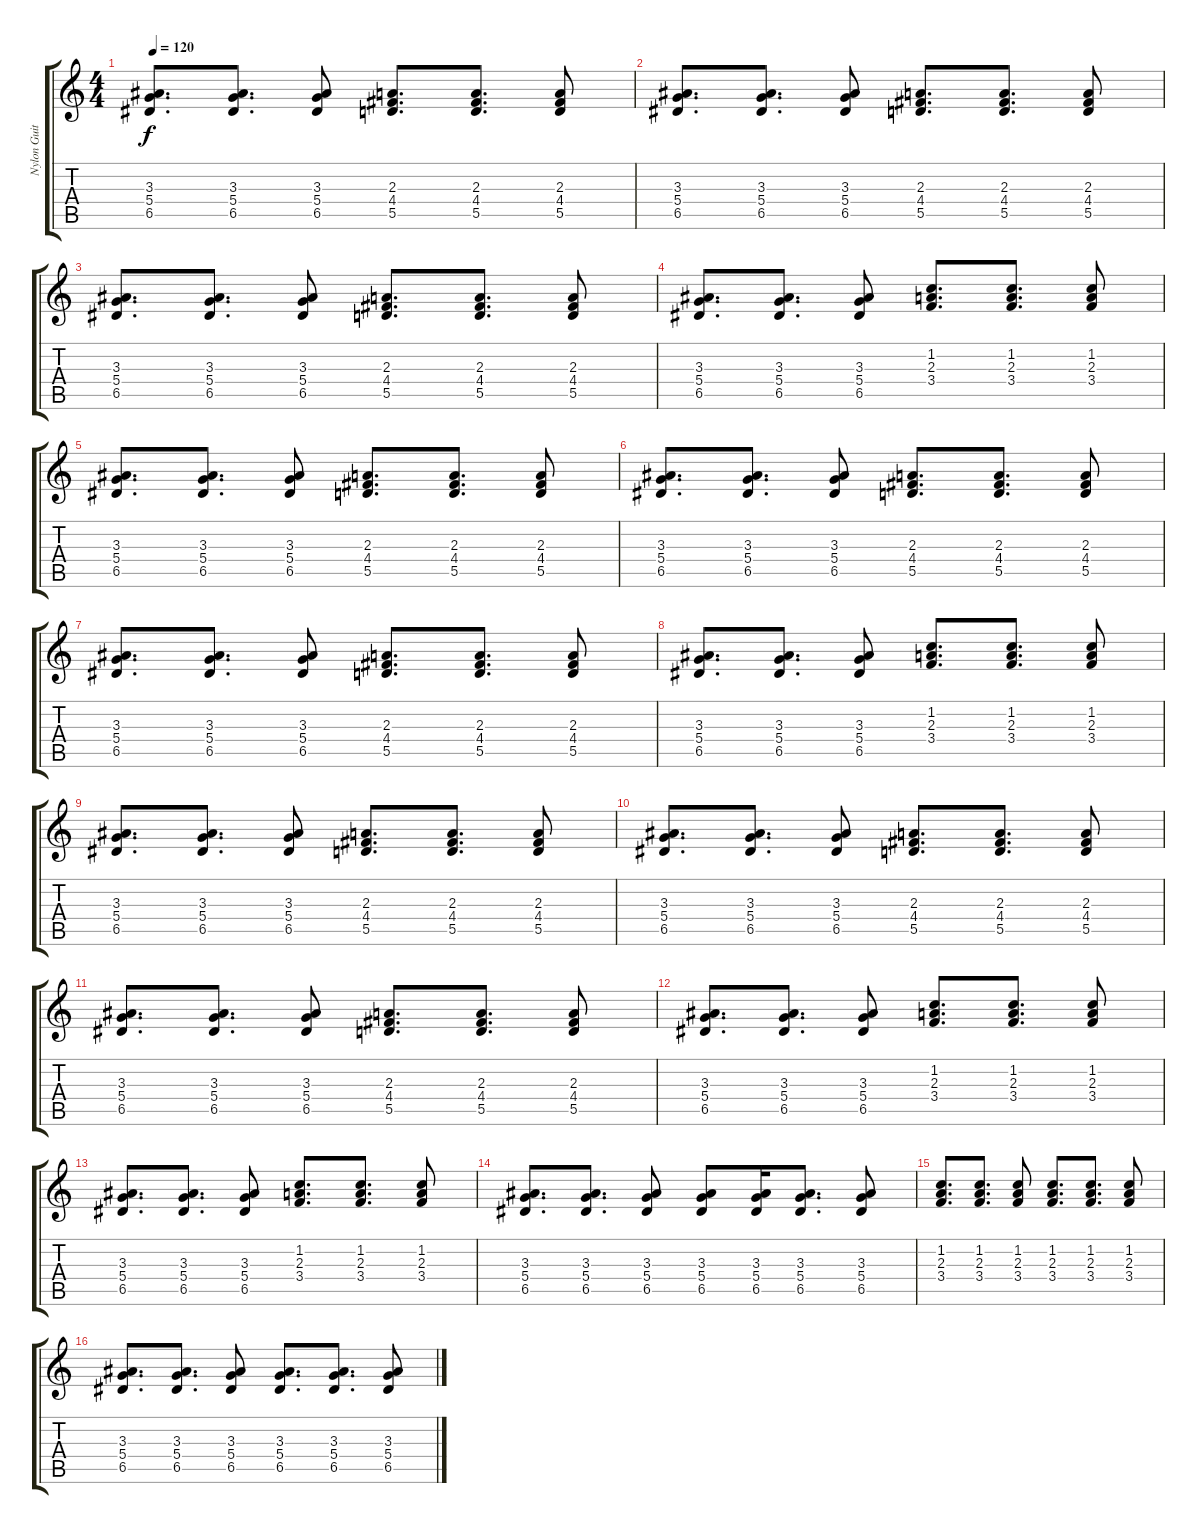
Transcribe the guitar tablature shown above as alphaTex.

\track ("Nylon Guitar" "Nylon Guit") {instrument acousticguitarnylon}
\staff {score tabs}
\tuning (E4 B3 G3 D3 A2 E2) {hide}
\ts (4 4)
\tempo 120
\clef g2
\ks c
(3.3 5.4 6.5).8{d dy f} (3.3 5.4 6.5).8{d} (3.3 5.4 6.5).8 (2.3 4.4 5.5).8{d} (2.3 4.4 5.5).8{d} (2.3 4.4 5.5).8 |
(3.3 5.4 6.5).8{d} (3.3 5.4 6.5).8{d} (3.3 5.4 6.5).8 (2.3 4.4 5.5).8{d} (2.3 4.4 5.5).8{d} (2.3 4.4 5.5).8 |
(3.3 5.4 6.5).8{d} (3.3 5.4 6.5).8{d} (3.3 5.4 6.5).8 (2.3 4.4 5.5).8{d} (2.3 4.4 5.5).8{d} (2.3 4.4 5.5).8 |
(3.3 5.4 6.5).8{d} (3.3 5.4 6.5).8{d} (3.3 5.4 6.5).8 (1.2 2.3 3.4).8{d} (1.2 2.3 3.4).8{d} (1.2 2.3 3.4).8 |
(3.3 5.4 6.5).8{d} (3.3 5.4 6.5).8{d} (3.3 5.4 6.5).8 (2.3 4.4 5.5).8{d} (2.3 4.4 5.5).8{d} (2.3 4.4 5.5).8 |
(3.3 5.4 6.5).8{d} (3.3 5.4 6.5).8{d} (3.3 5.4 6.5).8 (2.3 4.4 5.5).8{d} (2.3 4.4 5.5).8{d} (2.3 4.4 5.5).8 |
(3.3 5.4 6.5).8{d} (3.3 5.4 6.5).8{d} (3.3 5.4 6.5).8 (2.3 4.4 5.5).8{d} (2.3 4.4 5.5).8{d} (2.3 4.4 5.5).8 |
(3.3 5.4 6.5).8{d} (3.3 5.4 6.5).8{d} (3.3 5.4 6.5).8 (1.2 2.3 3.4).8{d} (1.2 2.3 3.4).8{d} (1.2 2.3 3.4).8 |
(3.3 5.4 6.5).8{d} (3.3 5.4 6.5).8{d} (3.3 5.4 6.5).8 (2.3 4.4 5.5).8{d} (2.3 4.4 5.5).8{d} (2.3 4.4 5.5).8 |
(3.3 5.4 6.5).8{d} (3.3 5.4 6.5).8{d} (3.3 5.4 6.5).8 (2.3 4.4 5.5).8{d} (2.3 4.4 5.5).8{d} (2.3 4.4 5.5).8 |
(3.3 5.4 6.5).8{d} (3.3 5.4 6.5).8{d} (3.3 5.4 6.5).8 (2.3 4.4 5.5).8{d} (2.3 4.4 5.5).8{d} (2.3 4.4 5.5).8 |
(3.3 5.4 6.5).8{d} (3.3 5.4 6.5).8{d} (3.3 5.4 6.5).8 (1.2 2.3 3.4).8{d} (1.2 2.3 3.4).8{d} (1.2 2.3 3.4).8 |
(3.3 5.4 6.5).8{d} (3.3 5.4 6.5).8{d} (3.3 5.4 6.5).8 (1.2 2.3 3.4).8{d} (1.2 2.3 3.4).8{d} (1.2 2.3 3.4).8 |
(3.3 5.4 6.5).8{d} (3.3 5.4 6.5).8{d} (3.3 5.4 6.5).8 (3.3 5.4 6.5).8 (3.3 5.4 6.5).16 (3.3 5.4 6.5).8{d} (3.3 5.4 6.5).8 |
(1.2 2.3 3.4).8{d} (1.2 2.3 3.4).8{d} (1.2 2.3 3.4).8 (1.2 2.3 3.4).8{d} (1.2 2.3 3.4).8{d} (1.2 2.3 3.4).8 |
(3.3 5.4 6.5).8{d} (3.3 5.4 6.5).8{d} (3.3 5.4 6.5).8 (3.3 5.4 6.5).8{d} (3.3 5.4 6.5).8{d} (3.3 5.4 6.5).8
